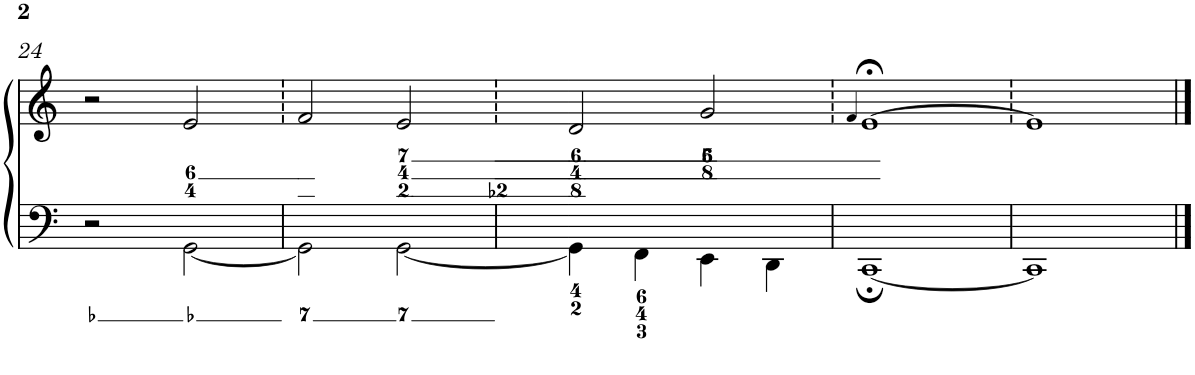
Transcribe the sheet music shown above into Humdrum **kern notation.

**kern	**kern
*part1	*part1
*staff2	*staff1
*I"Piano	*
*I'Pno.	*
!!LO:PB:g=z
*clefF4	*clefG2
*k[]	*k[]
*M4/4	*M4/4
*met(c)	*met(c)
=24	=24
2r	2r
[<2GG\	2e/
=25	=25
2GG\]	2f/
[<2GG\	2e/
=26	=26
4GG\]	2d/
4FF\	.
4EE\	2g/
4DD\	.
=27	=27
.	4qf/
[<1CC;	[>1e;<
=28	=28
1CC]	1e]
==	==
*-	*-
